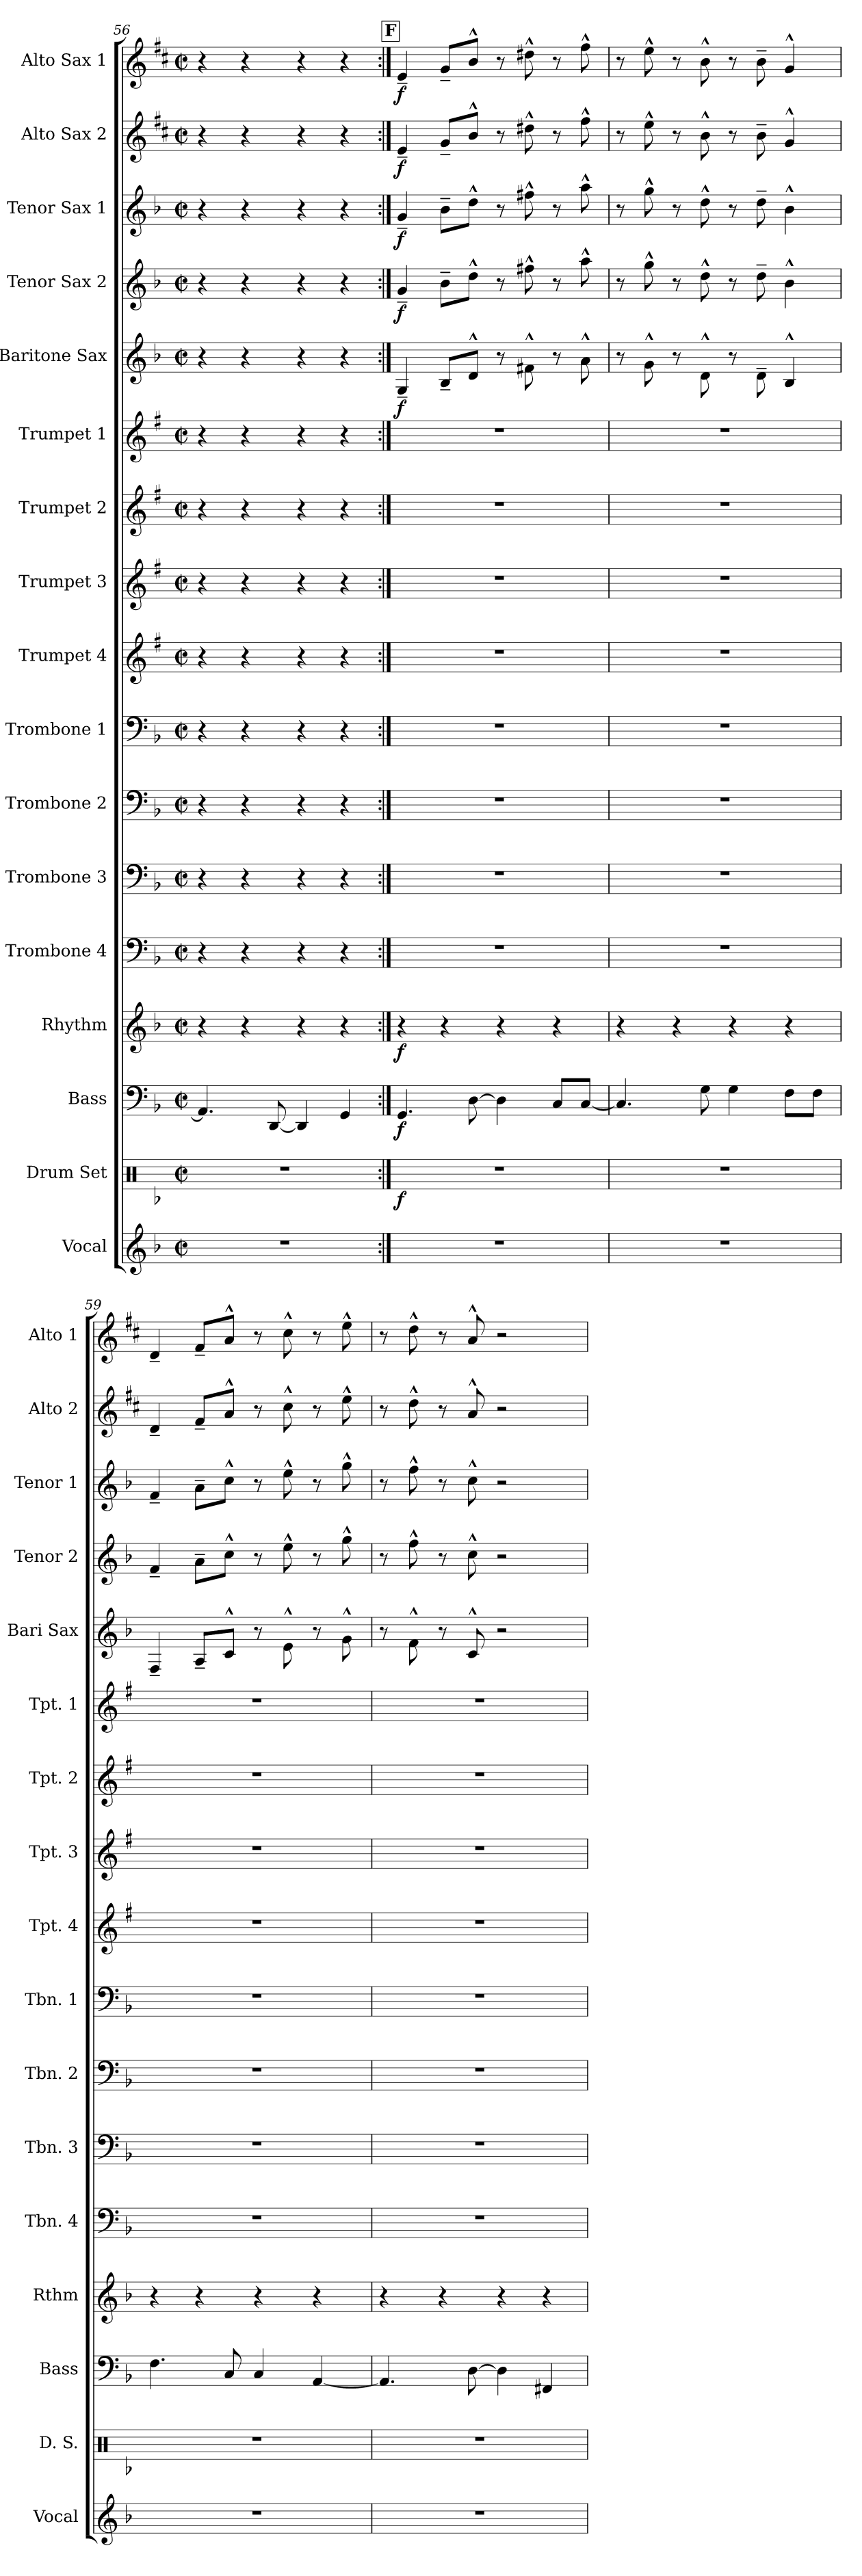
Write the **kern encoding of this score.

**kern	**kern	**dynam	**kern	**dynam	**kern	**dynam	**kern	**kern	**kern	**kern	**kern	**kern	**kern	**kern	**kern	**dynam	**kern	**dynam	**kern	**dynam	**kern	**dynam	**kern	**dynam
*part17	*part16	*part16	*part15	*part15	*part14	*part14	*part13	*part12	*part11	*part10	*part9	*part8	*part7	*part6	*part5	*part5	*part4	*part4	*part3	*part3	*part2	*part2	*part1	*part1
*staff17	*staff16	*staff16	*staff15	*staff15	*staff14	*staff14	*staff13	*staff12	*staff11	*staff10	*staff9	*staff8	*staff7	*staff6	*staff5	*staff5	*staff4	*staff4	*staff3	*staff3	*staff2	*staff2	*staff1	*staff1
*I"Vocal	*I"Drum Set	*	*I"Bass	*	*I"Rhythm	*	*I"Trombone 4	*I"Trombone 3	*I"Trombone 2	*I"Trombone 1	*I"Trumpet 4	*I"Trumpet 3	*I"Trumpet 2	*I"Trumpet 1	*I"Baritone Sax	*	*I"Tenor Sax 2	*	*I"Tenor Sax 1	*	*I"Alto Sax 2	*	*I"Alto Sax 1	*
*I'Vocal	*I'D. S.	*	*I'Bass	*	*I'Rthm	*	*I'Tbn. 4	*I'Tbn. 3	*I'Tbn. 2	*I'Tbn. 1	*I'Tpt. 4	*I'Tpt. 3	*I'Tpt. 2	*I'Tpt. 1	*I'Bari Sax	*	*I'Tenor 2	*	*I'Tenor 1	*	*I'Alto 2	*	*I'Alto 1	*
*clefG2	*clefX	*	*clefF4	*	*clefG2	*	*clefF4	*clefF4	*clefF4	*clefF4	*clefG2	*clefG2	*clefG2	*clefG2	*clefG2	*	*clefG2	*	*clefG2	*	*clefG2	*	*clefG2	*
*	*	*	*ITrd7c12	*	*	*	*	*	*	*	*ITrd1c2	*ITrd1c2	*ITrd1c2	*ITrd1c2	*ITrd12c21	*	*ITrd8c14	*	*ITrd8c14	*	*ITrd5c9	*	*ITrd5c9	*
*k[b-]	*k[b-]	*	*k[b-]	*	*k[b-]	*	*k[b-]	*k[b-]	*k[b-]	*k[b-]	*k[b-]	*k[b-]	*k[b-]	*k[b-]	*k[b-]	*	*k[b-]	*	*k[b-]	*	*k[b-]	*	*k[b-]	*
*F:	*F:	*	*F:	*	*F:	*	*F:	*F:	*F:	*F:	*F:	*F:	*F:	*F:	*F:	*	*F:	*	*F:	*	*F:	*	*F:	*
*M2/2	*M2/2	*	*M2/2	*	*M2/2	*	*M2/2	*M2/2	*M2/2	*M2/2	*M2/2	*M2/2	*M2/2	*M2/2	*M2/2	*	*M2/2	*	*M2/2	*	*M2/2	*	*M2/2	*
*met(c|)	*met(c|)	*	*met(c|)	*	*met(c|)	*	*met(c|)	*met(c|)	*met(c|)	*met(c|)	*met(c|)	*met(c|)	*met(c|)	*met(c|)	*met(c|)	*	*met(c|)	*	*met(c|)	*	*met(c|)	*	*met(c|)	*
=56	=56	=56	=56	=56	=56	=56	=56	=56	=56	=56	=56	=56	=56	=56	=56	=56	=56	=56	=56	=56	=56	=56	=56	=56
1r	1r	.	4.AAA/]	.	4r	.	4r	4r	4r	4r	4r	4r	4r	4r	4r	.	4r	.	4r	.	4r	.	4r	.
.	.	.	.	.	4r	.	4r	4r	4r	4r	4r	4r	4r	4r	4r	.	4r	.	4r	.	4r	.	4r	.
.	.	.	[8DDD/	.	.	.	.	.	.	.	.	.	.	.	.	.	.	.	.	.	.	.	.	.
.	.	.	4DDD/]	.	4r	.	4r	4r	4r	4r	4r	4r	4r	4r	4r	.	4r	.	4r	.	4r	.	4r	.
.	.	.	4GGG/	.	4r	.	4r	4r	4r	4r	4r	4r	4r	4r	4r	.	4r	.	4r	.	4r	.	4r	.
!!LO:PB:g=z
!!LO:REH:place=s1:a:fs=8:t=F
=57:|!	=57:|!	=57:|!	=57:|!	=57:|!	=57:|!	=57:|!	=57:|!	=57:|!	=57:|!	=57:|!	=57:|!	=57:|!	=57:|!	=57:|!	=57:|!	=57:|!	=57:|!	=57:|!	=57:|!	=57:|!	=57:|!	=57:|!	=57:|!	=57:|!
!	!	!LO:DY:b	!	!LO:DY:b	!	!LO:DY:b	!	!	!	!	!	!	!	!	!	!LO:DY:b	!	!LO:DY:b	!	!LO:DY:b	!	!LO:DY:b	!	!LO:DY:b
1r	1r	f	4.GGG/	f	4r	f	1r	1r	1r	1r	1r	1r	1r	1r	4GG~</	f	4G~</	f	4G~</	f	4G~</	f	4G~</	f
.	.	.	.	.	4r	.	.	.	.	.	.	.	.	.	8BB-~>/L	.	8B-~>\L	.	8B-~>\L	.	8B-~>/L	.	8B-~>/L	.
.	.	.	[8DD\	.	.	.	.	.	.	.	.	.	.	.	8D^^>/J	.	8d^^>\J	.	8d^^>\J	.	8d^^>/J	.	8d^^>/J	.
.	.	.	4DD\]	.	4r	.	.	.	.	.	.	.	.	.	8r	.	8r	.	8r	.	8r	.	8r	.
.	.	.	.	.	.	.	.	.	.	.	.	.	.	.	8F#X^^>\	.	8f#X^^>\	.	8f#X^^>\	.	8f#X^^>\	.	8f#X^^>\	.
.	.	.	8CC/L	.	4r	.	.	.	.	.	.	.	.	.	8r	.	8r	.	8r	.	8r	.	8r	.
.	.	.	[8CC/J	.	.	.	.	.	.	.	.	.	.	.	8A^^>\	.	8a^^>\	.	8a^^>\	.	8a^^>\	.	8a^^>\	.
=58	=58	=58	=58	=58	=58	=58	=58	=58	=58	=58	=58	=58	=58	=58	=58	=58	=58	=58	=58	=58	=58	=58	=58	=58
1r	1r	.	4.CC/]	.	4r	.	1r	1r	1r	1r	1r	1r	1r	1r	8r	.	8r	.	8r	.	8r	.	8r	.
.	.	.	.	.	.	.	.	.	.	.	.	.	.	.	8G^^>\	.	8g^^>\	.	8g^^>\	.	8g^^>\	.	8g^^>\	.
.	.	.	.	.	4r	.	.	.	.	.	.	.	.	.	8r	.	8r	.	8r	.	8r	.	8r	.
.	.	.	8GG\	.	.	.	.	.	.	.	.	.	.	.	8D^^>\	.	8d^^>\	.	8d^^>\	.	8d^^>\	.	8d^^>\	.
.	.	.	4GG\	.	4r	.	.	.	.	.	.	.	.	.	8r	.	8r	.	8r	.	8r	.	8r	.
.	.	.	.	.	.	.	.	.	.	.	.	.	.	.	8D~>\	.	8d~>\	.	8d~>\	.	8d~>\	.	8d~>\	.
.	.	.	8FF\L	.	4r	.	.	.	.	.	.	.	.	.	4BB-^^>/	.	4B-^^>\	.	4B-^^>\	.	4B-^^>/	.	4B-^^>/	.
.	.	.	8FF\J	.	.	.	.	.	.	.	.	.	.	.	.	.	.	.	.	.	.	.	.	.
=59	=59	=59	=59	=59	=59	=59	=59	=59	=59	=59	=59	=59	=59	=59	=59	=59	=59	=59	=59	=59	=59	=59	=59	=59
1r	1r	.	4.FF\	.	4r	.	1r	1r	1r	1r	1r	1r	1r	1r	4FF~</	.	4F~</	.	4F~</	.	4F~</	.	4F~</	.
.	.	.	.	.	4r	.	.	.	.	.	.	.	.	.	8AA~>/L	.	8A~>\L	.	8A~>\L	.	8A~>/L	.	8A~>/L	.
.	.	.	8CC/	.	.	.	.	.	.	.	.	.	.	.	8C^^>/J	.	8c^^>\J	.	8c^^>\J	.	8c^^>/J	.	8c^^>/J	.
.	.	.	4CC/	.	4r	.	.	.	.	.	.	.	.	.	8r	.	8r	.	8r	.	8r	.	8r	.
.	.	.	.	.	.	.	.	.	.	.	.	.	.	.	8E^^>\	.	8e^^>\	.	8e^^>\	.	8e^^>\	.	8e^^>\	.
.	.	.	[4AAA/	.	4r	.	.	.	.	.	.	.	.	.	8r	.	8r	.	8r	.	8r	.	8r	.
.	.	.	.	.	.	.	.	.	.	.	.	.	.	.	8G^^>\	.	8g^^>\	.	8g^^>\	.	8g^^>\	.	8g^^>\	.
=60	=60	=60	=60	=60	=60	=60	=60	=60	=60	=60	=60	=60	=60	=60	=60	=60	=60	=60	=60	=60	=60	=60	=60	=60
1r	1r	.	4.AAA/]	.	4r	.	1r	1r	1r	1r	1r	1r	1r	1r	8r	.	8r	.	8r	.	8r	.	8r	.
.	.	.	.	.	.	.	.	.	.	.	.	.	.	.	8F^^>\	.	8f^^>\	.	8f^^>\	.	8f^^>\	.	8f^^>\	.
.	.	.	.	.	4r	.	.	.	.	.	.	.	.	.	8r	.	8r	.	8r	.	8r	.	8r	.
.	.	.	[8DD\	.	.	.	.	.	.	.	.	.	.	.	8C^^>/	.	8c^^>\	.	8c^^>\	.	8c^^>/	.	8c^^>/	.
.	.	.	4DD\]	.	4r	.	.	.	.	.	.	.	.	.	2r	.	2r	.	2r	.	2r	.	2r	.
.	.	.	4FFF#X/	.	4r	.	.	.	.	.	.	.	.	.	.	.	.	.	.	.	.	.	.	.
=	=	=	=	=	=	=	=	=	=	=	=	=	=	=	=	=	=	=	=	=	=	=	=	=
*-	*-	*-	*-	*-	*-	*-	*-	*-	*-	*-	*-	*-	*-	*-	*-	*-	*-	*-	*-	*-	*-	*-	*-	*-
